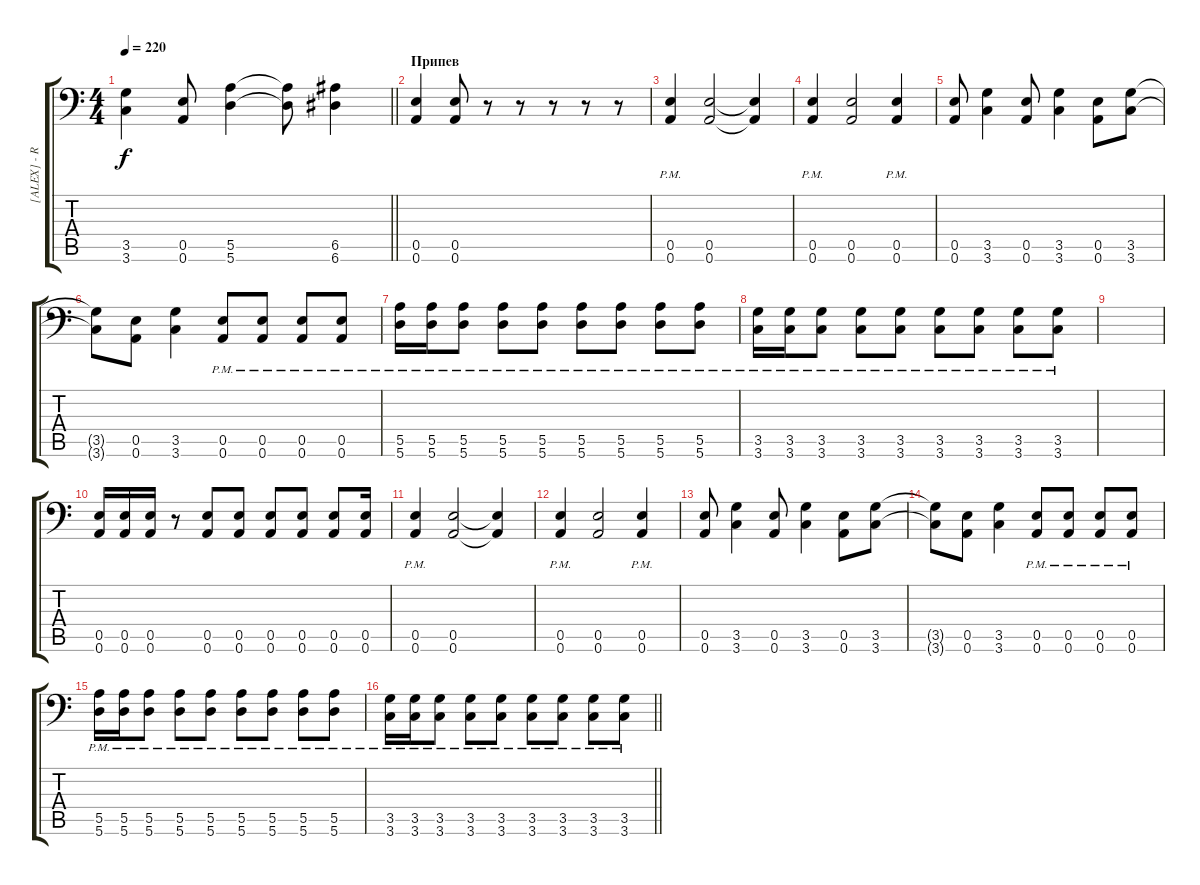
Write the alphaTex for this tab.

\track ("[ALEX] - Rhythm" "[ALEX] - R") {instrument distortionguitar}
\staff {score tabs}
\tuning (B3 Gb3 D3 A2 E2 A1) {hide}
\ts (4 4)
\tempo 220
\clef f4
\barLineRight lightlight
\ks c
(3.5 3.6).4{dy f} (0.5 0.6).8 (5.5 5.6).4 (5.5{t} 5.6{t}).8 (6.5 6.6).4 |
\section ("" "Припев")
(0.5 0.6).4 (0.5 0.6).8 r.8 r.8 r.8 r.8 r.8 |
(0.5{pm} 0.6{pm}).4 (0.5 0.6).2 (0.5{t} 0.6{t}).4 |
(0.5{pm} 0.6{pm}).4 (0.5 0.6).2 (0.5{pm} 0.6{pm}).4 |
(0.5 0.6).8 (3.5 3.6).4 (0.5 0.6).8 (3.5 3.6).4 (0.5 0.6).8 (3.5 3.6).8 |
(3.5{t} 3.6{t}).8 (0.5 0.6).8 (3.5 3.6).4 (0.5{pm} 0.6{pm}).8 (0.5{pm} 0.6{pm}).8 (0.5{pm} 0.6{pm}).8 (0.5{pm} 0.6{pm}).8 |
(5.5{pm} 5.6{pm}).16 (5.5{pm} 5.6{pm}).16 (5.5{pm} 5.6{pm}).8 (5.5{pm} 5.6{pm}).8 (5.5{pm} 5.6{pm}).8 (5.5{pm} 5.6{pm}).8 (5.5{pm} 5.6{pm}).8 (5.5{pm} 5.6{pm}).8 (5.5{pm} 5.6{pm}).8 |
(3.5{pm} 3.6{pm}).16 (3.5{pm} 3.6{pm}).16 (3.5{pm} 3.6{pm}).8 (3.5{pm} 3.6{pm}).8 (3.5{pm} 3.6{pm}).8 (3.5{pm} 3.6{pm}).8 (3.5{pm} 3.6{pm}).8 (3.5{pm} 3.6{pm}).8 (3.5{pm} 3.6{pm}).8 |
|
(0.5 0.6).16 (0.5 0.6).16 (0.5 0.6).16 r.8 (0.5 0.6).8 (0.5 0.6).8 (0.5 0.6).8 (0.5 0.6).8 (0.5 0.6).8 (0.5 0.6).16 |
(0.5{pm} 0.6{pm}).4 (0.5 0.6).2 (0.5{t} 0.6{t}).4 |
(0.5{pm} 0.6{pm}).4 (0.5 0.6).2 (0.5{pm} 0.6{pm}).4 |
(0.5 0.6).8 (3.5 3.6).4 (0.5 0.6).8 (3.5 3.6).4 (0.5 0.6).8 (3.5 3.6).8 |
(3.5{t} 3.6{t}).8 (0.5 0.6).8 (3.5 3.6).4 (0.5{pm} 0.6{pm}).8 (0.5{pm} 0.6{pm}).8 (0.5{pm} 0.6{pm}).8 (0.5{pm} 0.6{pm}).8 |
(5.5{pm} 5.6{pm}).16 (5.5{pm} 5.6{pm}).16 (5.5{pm} 5.6{pm}).8 (5.5{pm} 5.6{pm}).8 (5.5{pm} 5.6{pm}).8 (5.5{pm} 5.6{pm}).8 (5.5{pm} 5.6{pm}).8 (5.5{pm} 5.6{pm}).8 (5.5{pm} 5.6{pm}).8 |
\barLineRight lightlight
(3.5{pm} 3.6{pm}).16 (3.5{pm} 3.6{pm}).16 (3.5{pm} 3.6{pm}).8 (3.5{pm} 3.6{pm}).8 (3.5{pm} 3.6{pm}).8 (3.5{pm} 3.6{pm}).8 (3.5{pm} 3.6{pm}).8 (3.5{pm} 3.6{pm}).8 (3.5{pm} 3.6{pm}).8
